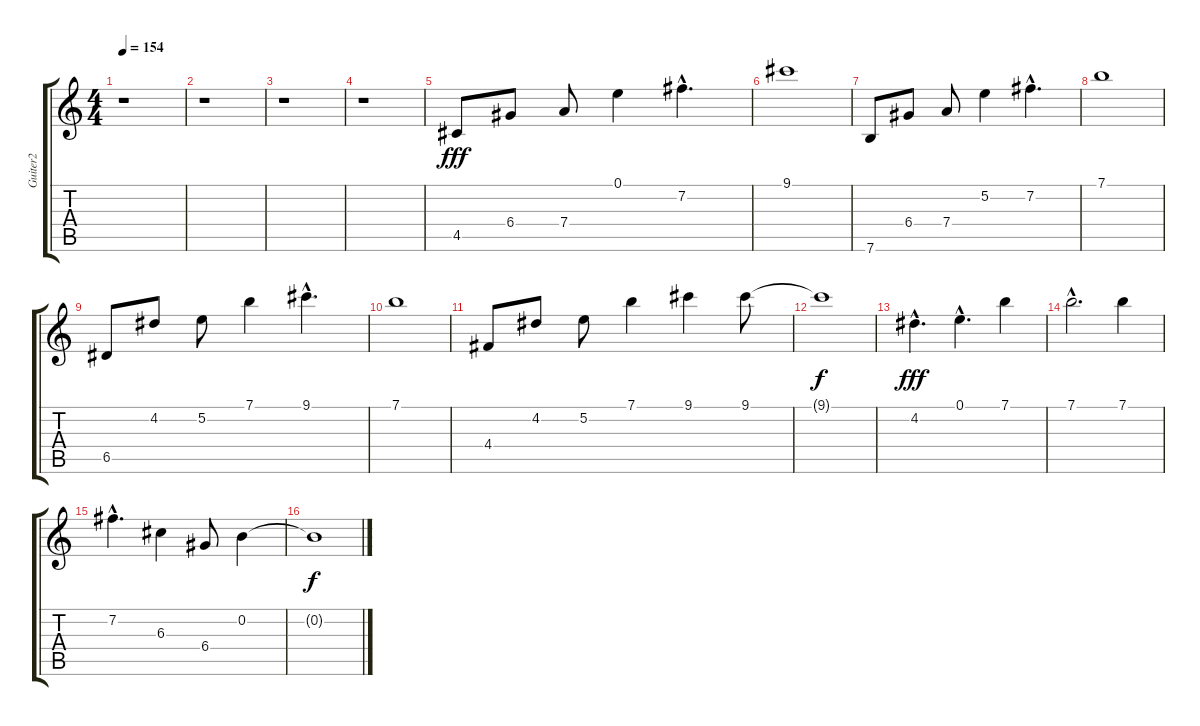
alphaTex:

\track ("Guiter2" "Guiter2") {instrument distortionguitar}
\staff {score tabs}
\tuning (E4 B3 G3 D3 A2 E2) {hide}
\ts (4 4)
\tempo 154
\clef g2
\ks c
r.1{dy f} |
r.1 |
r.1 |
r.1 |
4.5.8{dy fff} 6.4.8 7.4.8 0.1.4 7.2{hac}.4{d} |
9.1.1 |
7.6.8 6.4.8 7.4.8 5.2.4 7.2{hac}.4{d} |
7.1.1 |
6.5.8 4.2.8 5.2.8 7.1.4 9.1{hac}.4{d} |
7.1.1 |
4.4.8 4.2.8 5.2.8 7.1.4 9.1.4 9.1.8 |
9.1{t}.1{dy f} |
4.2{hac}.4{d dy fff} 0.1{hac}.4{d} 7.1.4 |
7.1{hac}.2{d} 7.1.4 |
7.2{hac}.4{d} 6.3.4 6.4.8 0.2.4 |
0.2{t}.1{dy f}
